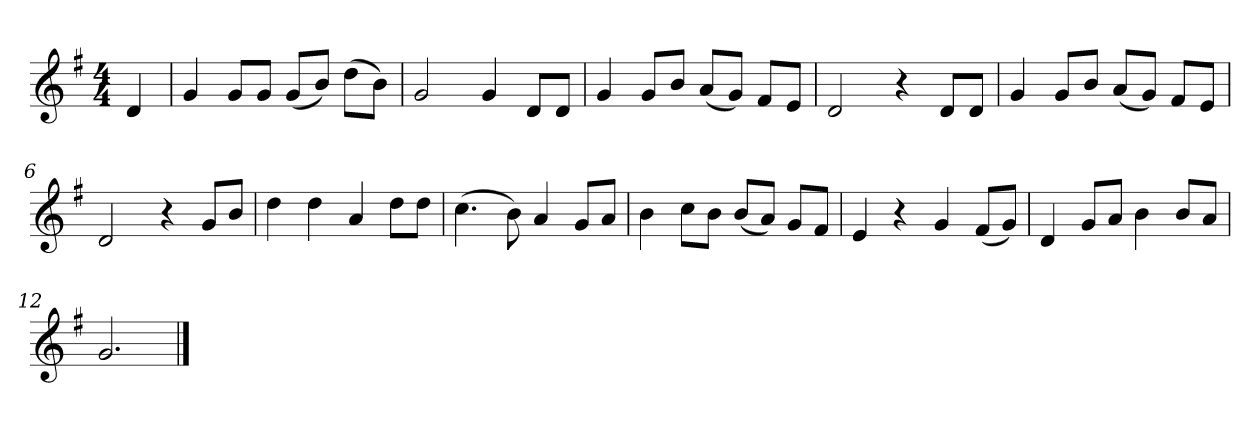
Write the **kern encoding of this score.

**kern
*part1
*staff1
*k[f#]
*M4/4
*MM120
=
4d
=1
4g
8gL
8gJ
(8gL
8bJ)
(8ddL
8bJ)
=2
2g
4g
8dL
8dJ
=3
4g
8gL
8bJ
(8aL
8gJ)
8f#L
8eJ
=4
2d
4r
8dL
8dJ
=5
4g
8gL
8bJ
(8aL
8gJ)
8f#L
8eJ
=6
2d
4r
8gL
8bJ
=7
4dd
4dd
4a
8ddL
8ddJ
=8
(4.cc
8b)
4a
8gL
8aJ
=9
4b
8ccL
8bJ
(8bL
8aJ)
8gL
8f#J
=10
4e
4r
4g
(8f#L
8gJ)
=11
4d
8gL
8aJ
4b
8bL
8aJ
=12
2.g
==
*-
